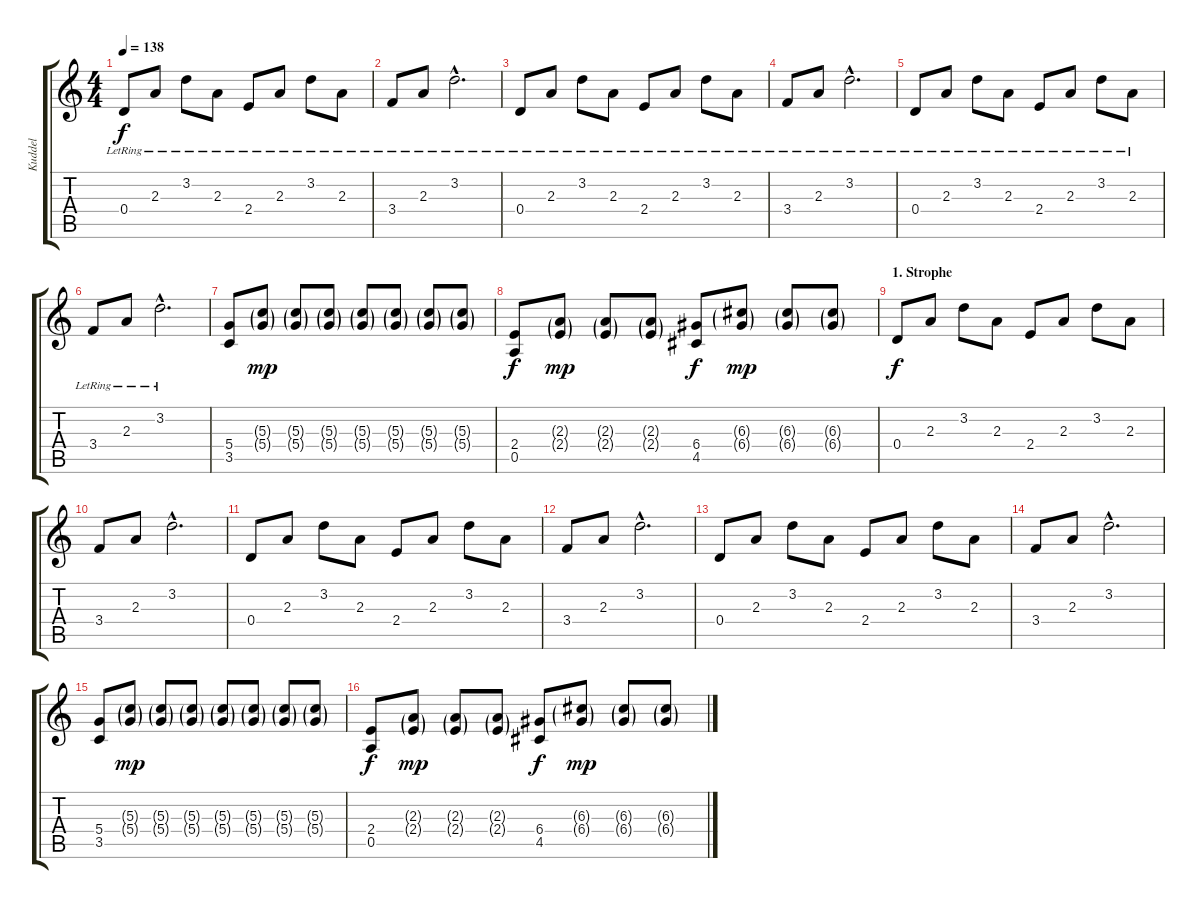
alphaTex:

\track ("Kuddel" "Kuddel") {instrument acousticguitarsteel}
\staff {score tabs}
\tuning (E4 B3 G3 D3 A2 E2) {hide}
\ts (4 4)
\tempo 138
\clef g2
\ks c
0.4{lr}.8{dy f instrument acousticguitarsteel} 2.3{lr}.8 3.2{lr}.8 2.3{lr}.8 2.4{lr}.8 2.3{lr}.8 3.2{lr}.8 2.3{lr}.8 |
3.4{lr}.8 2.3{lr}.8 3.2{hac lr}.2{d} |
0.4{lr}.8 2.3{lr}.8 3.2{lr}.8 2.3{lr}.8 2.4{lr}.8 2.3{lr}.8 3.2{lr}.8 2.3{lr}.8 |
3.4{lr}.8 2.3{lr}.8 3.2{hac lr}.2{d} |
0.4{lr}.8 2.3{lr}.8 3.2{lr}.8 2.3{lr}.8 2.4{lr}.8 2.3{lr}.8 3.2{lr}.8 2.3{lr}.8 |
3.4{lr}.8 2.3{lr}.8 3.2{hac lr}.2{d} |
(5.4 3.5).8 (5.3{g} 5.4{g}).8{dy mp} (5.3{g} 5.4{g}).8 (5.3{g} 5.4{g}).8 (5.3{g} 5.4{g}).8 (5.3{g} 5.4{g}).8 (5.3{g} 5.4{g}).8 (5.3{g} 5.4{g}).8 |
(2.4 0.5).8{dy f} (2.3{g} 2.4{g}).8{dy mp} (2.3{g} 2.4{g}).8 (2.3{g} 2.4{g}).8 (6.4 4.5).8{dy f} (6.3{g} 6.4{g}).8{dy mp} (6.3{g} 6.4{g}).8 (6.3{g} 6.4{g}).8 |
\section ("" "1. Strophe")
0.4.8{dy f} 2.3.8 3.2.8 2.3.8 2.4.8 2.3.8 3.2.8 2.3.8 |
3.4.8 2.3.8 3.2{hac}.2{d} |
0.4.8 2.3.8 3.2.8 2.3.8 2.4.8 2.3.8 3.2.8 2.3.8 |
3.4.8 2.3.8 3.2{hac}.2{d} |
0.4.8 2.3.8 3.2.8 2.3.8 2.4.8 2.3.8 3.2.8 2.3.8 |
3.4.8 2.3.8 3.2{hac}.2{d} |
(5.4 3.5).8 (5.3{g} 5.4{g}).8{dy mp} (5.3{g} 5.4{g}).8 (5.3{g} 5.4{g}).8 (5.3{g} 5.4{g}).8 (5.3{g} 5.4{g}).8 (5.3{g} 5.4{g}).8 (5.3{g} 5.4{g}).8 |
(2.4 0.5).8{dy f} (2.3{g} 2.4{g}).8{dy mp} (2.3{g} 2.4{g}).8 (2.3{g} 2.4{g}).8 (6.4 4.5).8{dy f} (6.3{g} 6.4{g}).8{dy mp} (6.3{g} 6.4{g}).8 (6.3{g} 6.4{g}).8
